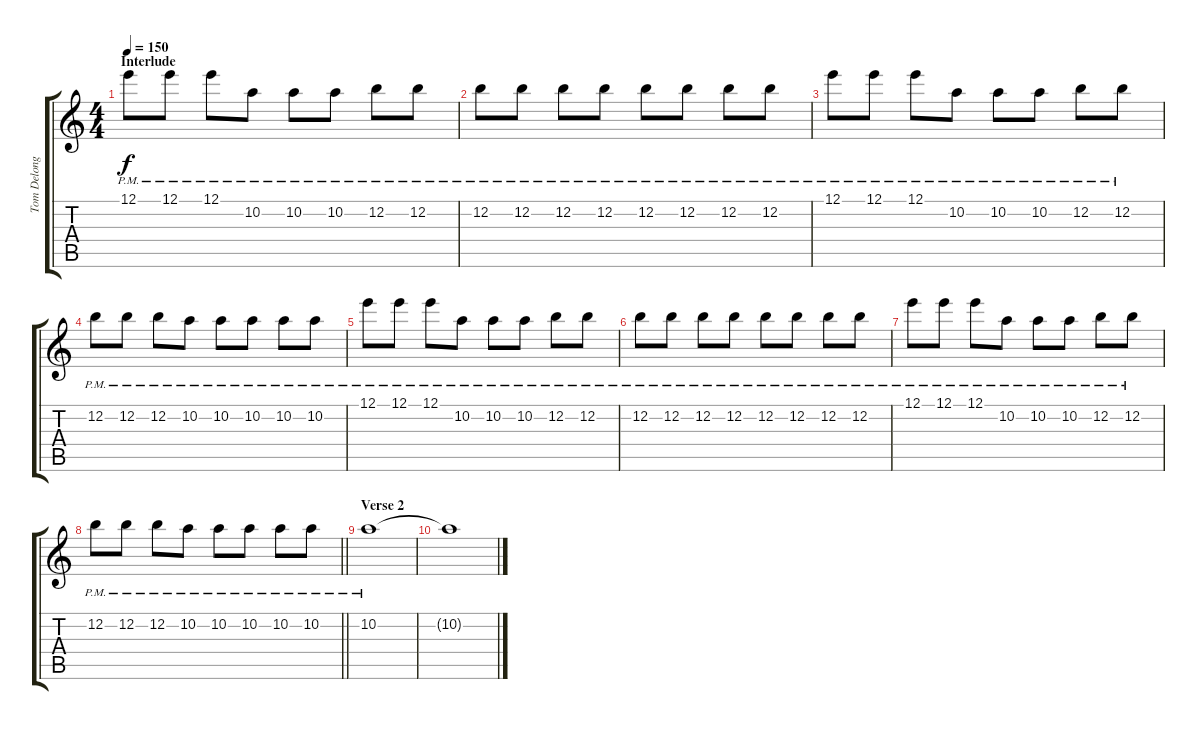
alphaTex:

\track ("Tom Delonge - Guitar" "Tom Delong") {instrument distortionguitar}
\staff {score tabs}
\tuning (E4 B3 G3 D3 A2 E2) {hide}
\ts (4 4)
\section ("" "Interlude")
\tempo 150
\clef g2
\ks c
12.1{pm}.8{dy f} 12.1{pm}.8 12.1{pm}.8 10.2{pm}.8 10.2{pm}.8 10.2{pm}.8 12.2{pm}.8 12.2{pm}.8 |
12.2{pm}.8 12.2{pm}.8 12.2{pm}.8 12.2{pm}.8 12.2{pm}.8 12.2{pm}.8 12.2{pm}.8 12.2{pm}.8 |
12.1{pm}.8 12.1{pm}.8 12.1{pm}.8 10.2{pm}.8 10.2{pm}.8 10.2{pm}.8 12.2{pm}.8 12.2{pm}.8 |
12.2{pm}.8 12.2{pm}.8 12.2{pm}.8 10.2{pm}.8 10.2{pm}.8 10.2{pm}.8 10.2{pm}.8 10.2{pm}.8 |
12.1{pm}.8 12.1{pm}.8 12.1{pm}.8 10.2{pm}.8 10.2{pm}.8 10.2{pm}.8 12.2{pm}.8 12.2{pm}.8 |
12.2{pm}.8 12.2{pm}.8 12.2{pm}.8 12.2{pm}.8 12.2{pm}.8 12.2{pm}.8 12.2{pm}.8 12.2{pm}.8 |
12.1{pm}.8 12.1{pm}.8 12.1{pm}.8 10.2{pm}.8 10.2{pm}.8 10.2{pm}.8 12.2{pm}.8 12.2{pm}.8 |
\barLineRight lightlight
12.2{pm}.8 12.2{pm}.8 12.2{pm}.8 10.2{pm}.8 10.2{pm}.8 10.2{pm}.8 10.2{pm}.8 10.2{pm}.8 |
\section ("" "Verse 2")
10.2{pm}.1{volume 2} |
10.2{t}.1
